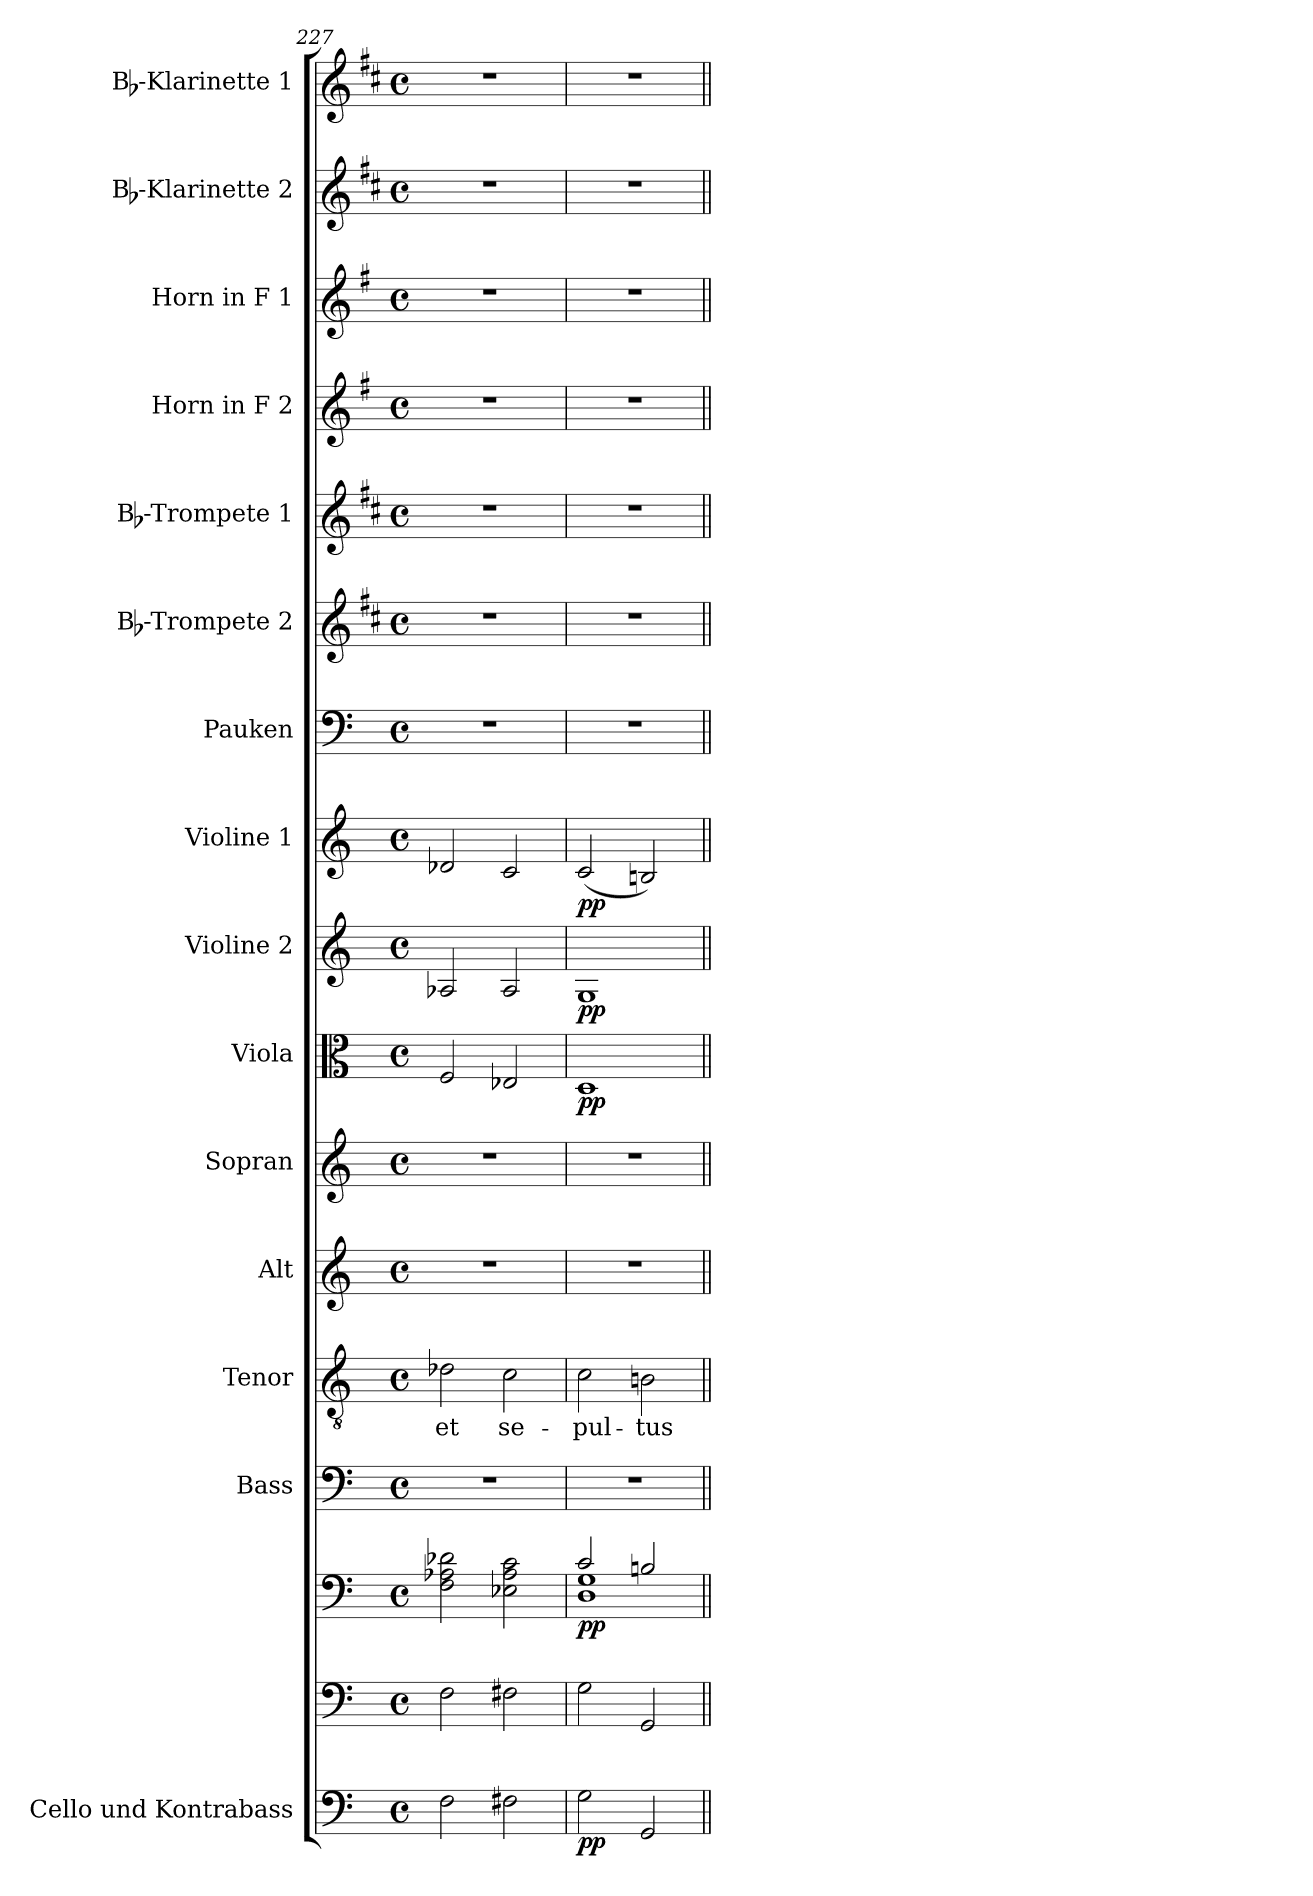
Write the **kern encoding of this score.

**kern	**dynam	**kern	**kern	**dynam	**kern	**kern	**text	**kern	**kern	**kern	**dynam	**kern	**dynam	**kern	**dynam	**kern	**kern	**kern	**kern	**kern	**kern	**kern
*part16	*part16	*part15	*part15	*part15	*part14	*part13	*part13	*part12	*part11	*part10	*part10	*part9	*part9	*part8	*part8	*part7	*part6	*part5	*part4	*part3	*part2	*part1
*staff17	*staff17	*staff16	*staff15	*staff15/16	*staff14	*staff13	*staff13	*staff12	*staff11	*staff10	*staff10	*staff9	*staff9	*staff8	*staff8	*staff7	*staff6	*staff5	*staff4	*staff3	*staff2	*staff1
*I"Cello und Kontrabass	*	*	*	*	*I"Bass	*I"Tenor	*	*I"Alt	*I"Sopran	*I"Viola	*	*I"Violine 2	*	*I"Violine 1	*	*I"Pauken	*I"Bb-Trompete 2	*I"Bb-Trompete 1	*I"Horn in F 2	*I"Horn in F 1	*I"Bb-Klarinette 2	*I"Bb-Klarinette 1
*I'Kb.	*	*	*	*	*I'B.	*I'T.	*	*I'A.	*I'S.	*I'Vla.	*	*I'Vl. 2	*	*I'Vl. 1	*	*I'Pk.	*I'Bb Trp. 2	*I'Bb Trp. 1	*	*	*I'Bb Kl. 2	*I'Bb Kl. 1
*clefF4	*	*clefF4	*clefF4	*	*clefF4	*clefGv2	*	*clefG2	*clefG2	*clefC3	*	*clefG2	*	*clefG2	*	*clefF4	*clefG2	*clefG2	*clefG2	*clefG2	*clefG2	*clefG2
*ITrd7c12	*	*	*	*	*	*	*	*	*	*	*	*	*	*	*	*	*ITrd1c2	*ITrd1c2	*ITrd4c7	*ITrd4c7	*ITrd1c2	*ITrd1c2
*k[]	*	*k[]	*k[]	*	*k[]	*k[]	*	*k[]	*k[]	*k[]	*	*k[]	*	*k[]	*	*k[]	*k[]	*k[]	*k[]	*k[]	*k[]	*k[]
*C:	*	*C:	*C:	*	*C:	*C:	*	*C:	*C:	*C:	*	*C:	*	*C:	*	*C:	*C:	*C:	*C:	*C:	*C:	*C:
*M4/4	*	*M4/4	*M4/4	*	*M4/4	*M4/4	*	*M4/4	*M4/4	*M4/4	*	*M4/4	*	*M4/4	*	*M4/4	*M4/4	*M4/4	*M4/4	*M4/4	*M4/4	*M4/4
*met(c)	*	*met(c)	*met(c)	*	*met(c)	*met(c)	*	*met(c)	*met(c)	*met(c)	*	*met(c)	*	*met(c)	*	*met(c)	*met(c)	*met(c)	*met(c)	*met(c)	*met(c)	*met(c)
=227	=227	=227	=227	=227	=227	=227	=227	=227	=227	=227	=227	=227	=227	=227	=227	=227	=227	=227	=227	=227	=227	=227
!	!	!	!	!	!	!	!LO:LY:b	!	!	!	!	!	!	!	!	!	!	!	!	!	!	!
2FF\	.	2F\	2F\ 2A-X\ 2d-X\	.	1r	2d-X\	et	1r	1r	2F/	.	2A-X/	.	2d-X/	.	1r	1r	1r	1r	1r	1r	1r
!	!	!	!	!	!	!	!LO:LY:b	!	!	!	!	!	!	!	!	!	!	!	!	!	!	!
2FF#X\	.	2F#X\	2E-X\ 2A-\ 2c\	.	.	2c\	se-	.	.	2E-X/	.	2A-/	.	2c/	.	.	.	.	.	.	.	.
=228	=228	=228	=228	=228	=228	=228	=228	=228	=228	=228	=228	=228	=228	=228	=228	=228	=228	=228	=228	=228	=228	=228
*	*	*	*^	*	*	*	*	*	*	*	*	*	*	*	*	*	*	*	*	*	*	*
!	!LO:DY:b	!	!	!	!LO:DY:b	!	!	!LO:LY:b	!	!	!	!LO:DY:b	!	!LO:DY:b	!	!LO:DY:b	!	!	!	!	!	!	!
2GG\	pp	2G\	2c/	1D 1G	pp	1r	2c\	-pul-	1r	1r	1D	pp	1G	pp	(<2c/	pp	1r	1r	1r	1r	1r	1r	1r
!	!	!	!	!	!	!	!	!LO:LY:b	!	!	!	!	!	!	!	!	!	!	!	!	!	!	!
2GGG/	.	2GG/	2Bn/	.	.	.	2Bn\	-tus	.	.	.	.	.	.	2Bn/)	.	.	.	.	.	.	.	.
*	*	*	*v	*v	*	*	*	*	*	*	*	*	*	*	*	*	*	*	*	*	*	*	*
=||	=||	=||	=||	=||	=||	=||	=||	=||	=||	=||	=||	=||	=||	=||	=||	=||	=||	=||	=||	=||	=||	=||
*-	*-	*-	*-	*-	*-	*-	*-	*-	*-	*-	*-	*-	*-	*-	*-	*-	*-	*-	*-	*-	*-	*-
